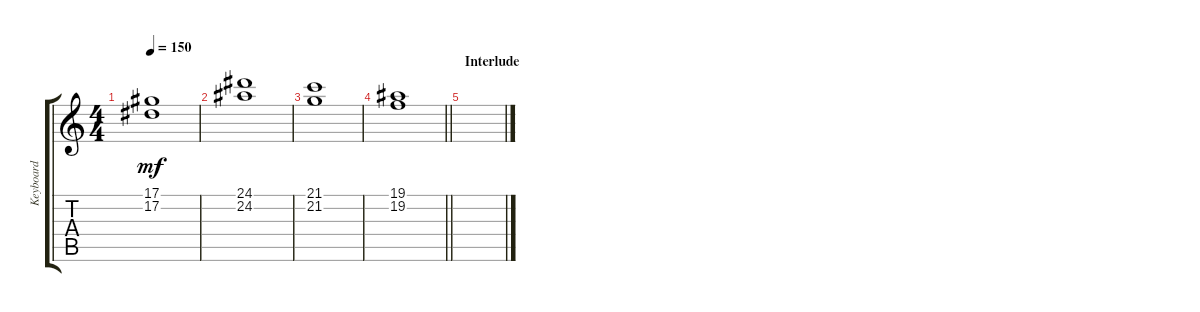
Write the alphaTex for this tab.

\track ("Keyboard" "Keyboard") {instrument pizzicatostrings}
\staff {score tabs}
\tuning (Eb4 Bb3 Gb3 Db3 Ab2 Eb2) {hide}
\ts (4 4)
\tempo 150
\clef g2
\ks c
(17.1 17.2).1{dy mf} |
(24.1 24.2).1 |
(21.1 21.2).1 |
\barLineRight lightlight
(19.1 19.2).1 |
\section ("" "Interlude")
